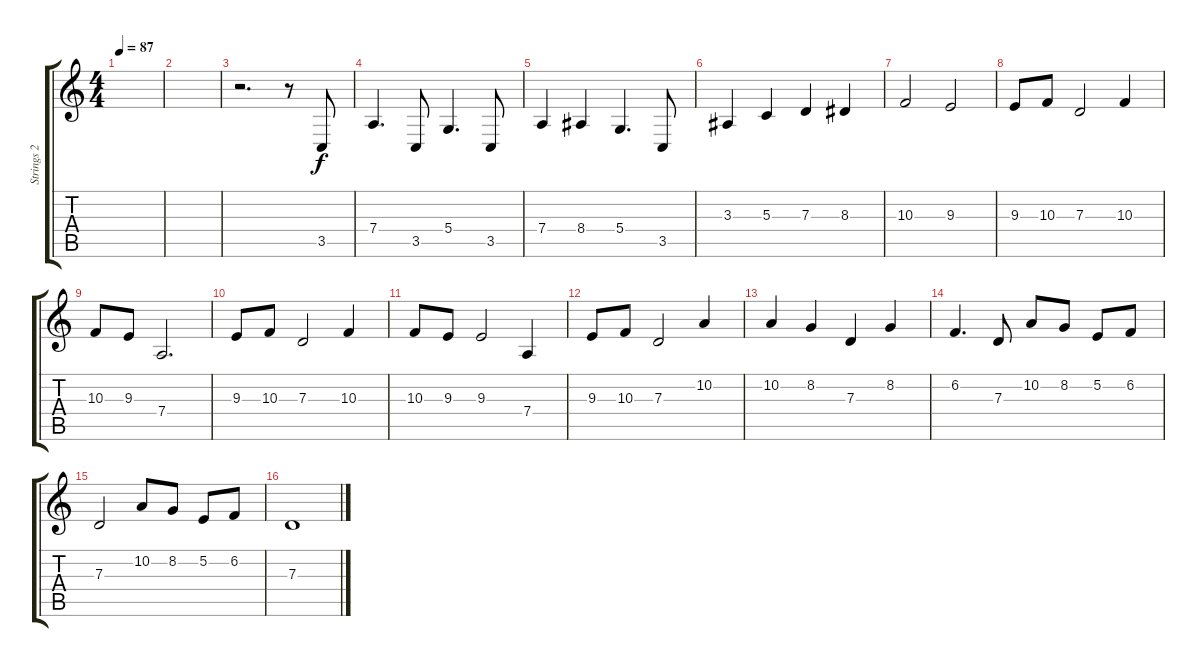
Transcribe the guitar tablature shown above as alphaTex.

\track ("Strings 2" "Strings 2") {instrument stringensemble1}
\staff {score tabs}
\tuning (E4 B3 G3 D3 A2 E2) {hide}
\ts (4 4)
\tempo 87
\clef g2
\ks c
|
|
r.2{d} r.8 3.5.8 |
7.4.4{d} 3.5.8 5.4.4{d} 3.5.8 |
7.4.4 8.4.4 5.4.4{d} 3.5.8 |
3.3.4 5.3.4 7.3.4 8.3.4 |
10.3.2{volume 15} 9.3.2 |
9.3.8 10.3.8 7.3.2 10.3.4 |
10.3.8 9.3.8 7.4.2{d} |
9.3.8 10.3.8 7.3.2 10.3.4 |
10.3.8 9.3.8 9.3.2 7.4.4 |
9.3.8 10.3.8 7.3.2 10.2.4 |
10.2.4 8.2.4 7.3.4 8.2.4 |
6.2.4{d} 7.3.8 10.2.8 8.2.8 5.2.8 6.2.8 |
7.3.2 10.2.8 8.2.8 5.2.8 6.2.8 |
7.3.1{volume 0}
